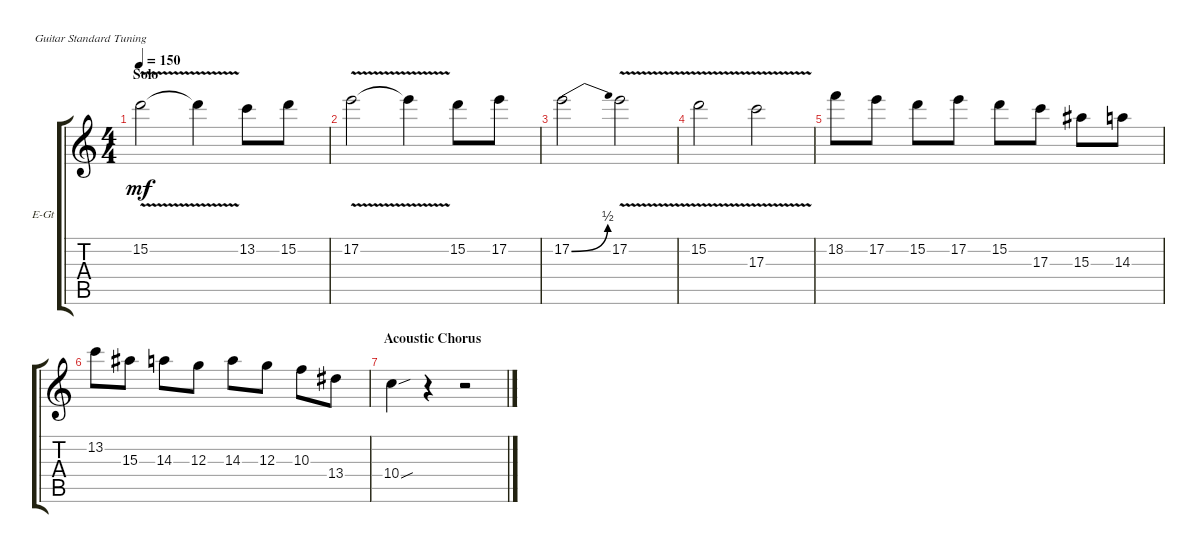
\defaultSystemsLayout 4
\bracketExtendMode groupsimilarinstruments
\firstSystemTrackNameOrientation horizontal
\otherSystemsTrackNameOrientation horizontal
\track ("Electric Guitar" "E-Gt") {instrument distortionguitar}
\staff {score tabs}
\tuning (E4 B3 G3 D3 A2 E2)
\ts (4 4)
\section ("" "Solo")
\tempo 150
\clef g2
\ks c
15.2{v}.2{dy mf} 15.2{t}.4 13.2.8 15.2.8 |
17.2{v}.2 17.2{t}.4 15.2.8 17.2.8 |
17.2{be (bend 0 0 15 2)}.2 17.2{v}.2 |
15.2{v}.2 17.3{v}.2 |
18.2.8 17.2.8 15.2.8 17.2.8 15.2.8 17.3.8 15.3.8 14.3.8 |
13.2.8 15.3.8 14.3.8 12.3.8 14.3.8 12.3.8 10.3.8 13.4.8 |
\section ("" "Acoustic Chorus")
10.4{sou}.4 r.4 r.2
